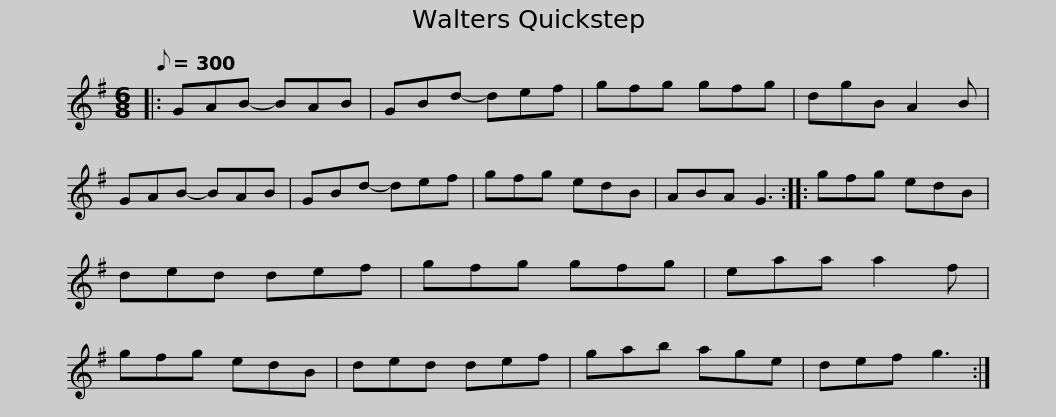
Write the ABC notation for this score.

X:1
L:1/8
Q:1/8=300
M:6/8
I:linebreak $
K:none
V:1 treble transpose="8 "
V:1
[K:G]|: GAB- BAB | GBd- def | gfg gfg | dgB A2 B | GAB- BAB | %5
 GBd- def | gfg edB |$ ABA G3 :: gfg edB | ded def | %10
 gfg gfg | eaa a2 f | gfg edB | ded def |$ gab age | %15
 def g3 :| %16
